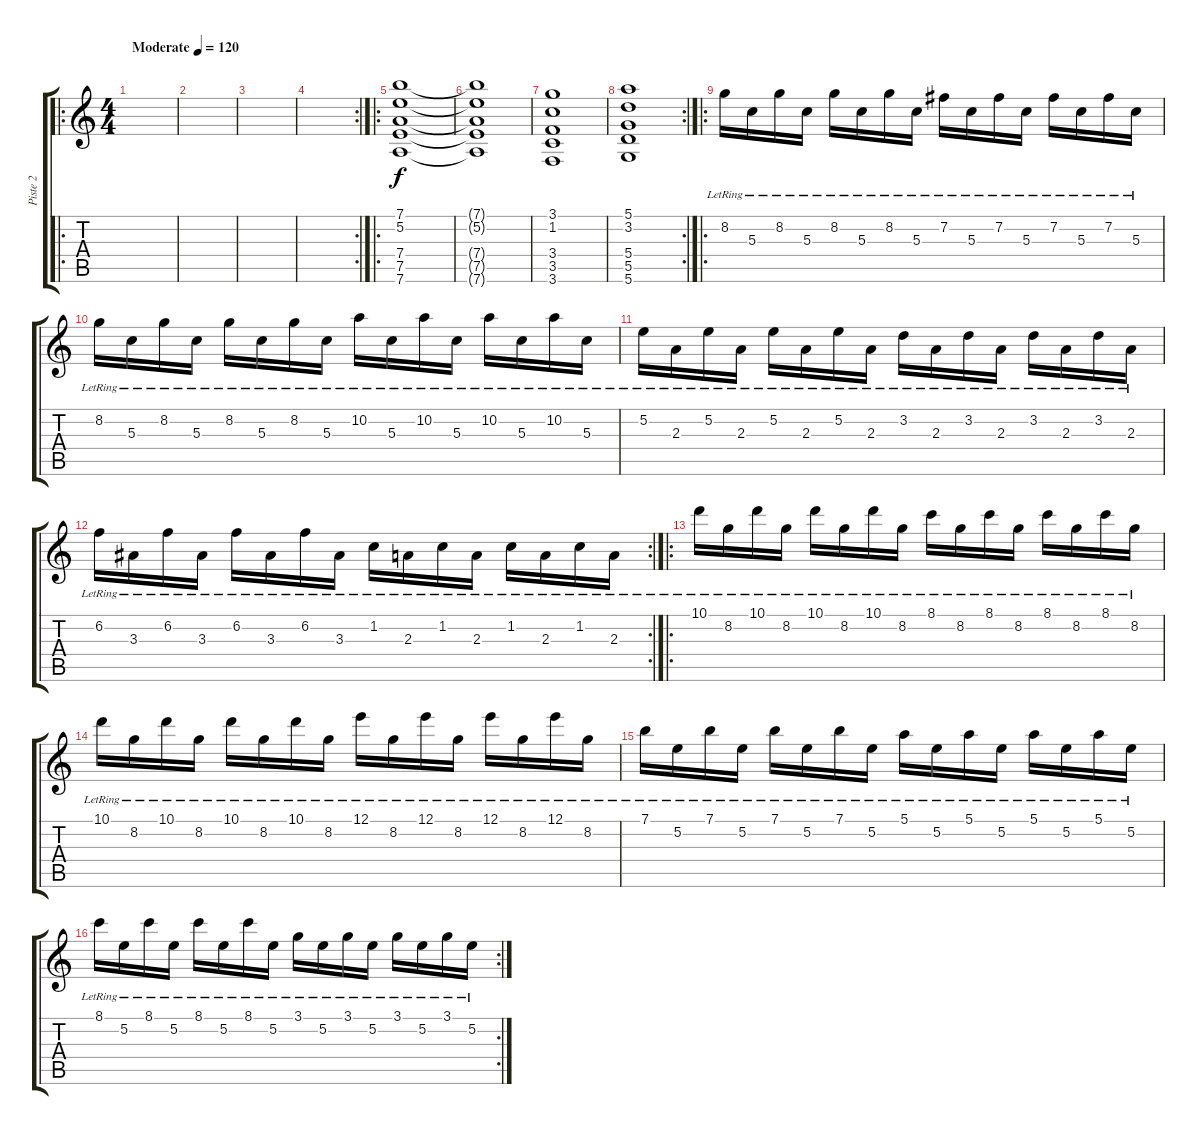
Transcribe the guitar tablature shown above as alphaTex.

\track ("Piste 2" "Piste 2") {instrument distortionguitar}
\staff {score tabs}
\tuning (E4 B3 G3 D3 A2 D2) {hide}
\ro
\ts (4 4)
\tempo (120 "Moderate")
\clef g2
\ks c
|
|
|
\rc 2
|
\ro
(7.1 5.2 7.4 7.5 7.6).1 |
(7.1{t} 5.2{t} 7.4{t} 7.5{t} 7.6{t}).1 |
(3.1 1.2 3.4 3.5 3.6).1 |
\rc 2
(5.1 3.2 5.4 5.5 5.6).1 |
\ro
8.2{lr}.16 5.3{lr}.16 8.2{lr}.16 5.3{lr}.16 8.2{lr}.16 5.3{lr}.16 8.2{lr}.16 5.3{lr}.16 7.2{lr}.16 5.3{lr}.16 7.2{lr}.16 5.3{lr}.16 7.2{lr}.16 5.3{lr}.16 7.2{lr}.16 5.3{lr}.16 |
8.2{lr}.16 5.3{lr}.16 8.2{lr}.16 5.3{lr}.16 8.2{lr}.16 5.3{lr}.16 8.2{lr}.16 5.3{lr}.16 10.2{lr}.16 5.3{lr}.16 10.2{lr}.16 5.3{lr}.16 10.2{lr}.16 5.3{lr}.16 10.2{lr}.16 5.3{lr}.16 |
5.2{lr}.16 2.3{lr}.16 5.2{lr}.16 2.3{lr}.16 5.2{lr}.16 2.3{lr}.16 5.2{lr}.16 2.3{lr}.16 3.2{lr}.16 2.3{lr}.16 3.2{lr}.16 2.3{lr}.16 3.2{lr}.16 2.3{lr}.16 3.2{lr}.16 2.3{lr}.16 |
\rc 2
6.2{lr}.16 3.3{lr}.16 6.2{lr}.16 3.3{lr}.16 6.2{lr}.16 3.3{lr}.16 6.2{lr}.16 3.3{lr}.16 1.2{lr}.16 2.3{lr}.16 1.2{lr}.16 2.3{lr}.16 1.2{lr}.16 2.3{lr}.16 1.2{lr}.16 2.3{lr}.16 |
\ro
10.1{lr}.16 8.2{lr}.16 10.1{lr}.16 8.2{lr}.16 10.1{lr}.16 8.2{lr}.16 10.1{lr}.16 8.2{lr}.16 8.1{lr}.16 8.2{lr}.16 8.1{lr}.16 8.2{lr}.16 8.1{lr}.16 8.2{lr}.16 8.1{lr}.16 8.2{lr}.16 |
10.1{lr}.16 8.2{lr}.16 10.1{lr}.16 8.2{lr}.16 10.1{lr}.16 8.2{lr}.16 10.1{lr}.16 8.2{lr}.16 12.1{lr}.16 8.2{lr}.16 12.1{lr}.16 8.2{lr}.16 12.1{lr}.16 8.2{lr}.16 12.1{lr}.16 8.2{lr}.16 |
7.1{lr}.16 5.2{lr}.16 7.1{lr}.16 5.2{lr}.16 7.1{lr}.16 5.2{lr}.16 7.1{lr}.16 5.2{lr}.16 5.1{lr}.16 5.2{lr}.16 5.1{lr}.16 5.2{lr}.16 5.1{lr}.16 5.2{lr}.16 5.1{lr}.16 5.2{lr}.16 |
\rc 2
8.1{lr}.16 5.2{lr}.16 8.1{lr}.16 5.2{lr}.16 8.1{lr}.16 5.2{lr}.16 8.1{lr}.16 5.2{lr}.16 3.1{lr}.16 5.2{lr}.16 3.1{lr}.16 5.2{lr}.16 3.1{lr}.16 5.2{lr}.16 3.1{lr}.16 5.2{lr}.16
